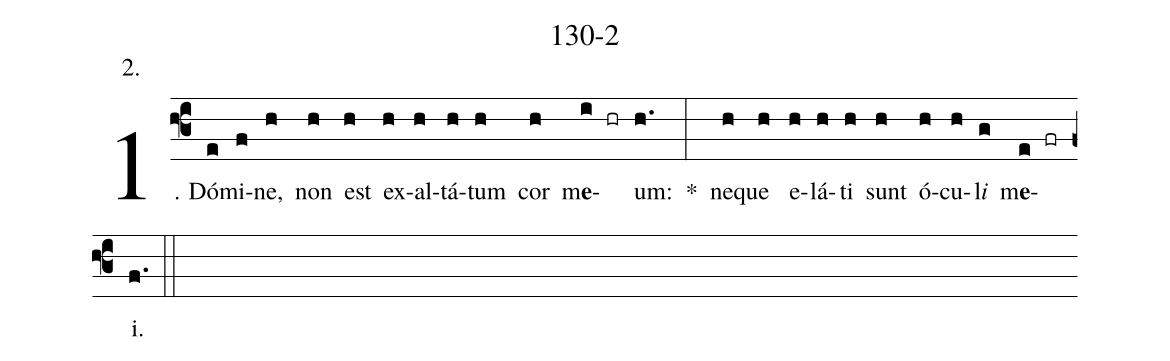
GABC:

name: 130-2;
annotation: 2.;
%%
(f3)1. Dó(e)mi(f)ne,(h) non(h) est(h) ex(h)al(h)tá(h)tum(h) cor(h) m<b>e</b>(i hr)um:(h.) *(:) ne(h)que(h) e(h)lá(h)ti(h) sunt(h) ó(h)cu(h)l<i>i</i>(g) m<b>e</b>(e fr)i.(f.) (::)
